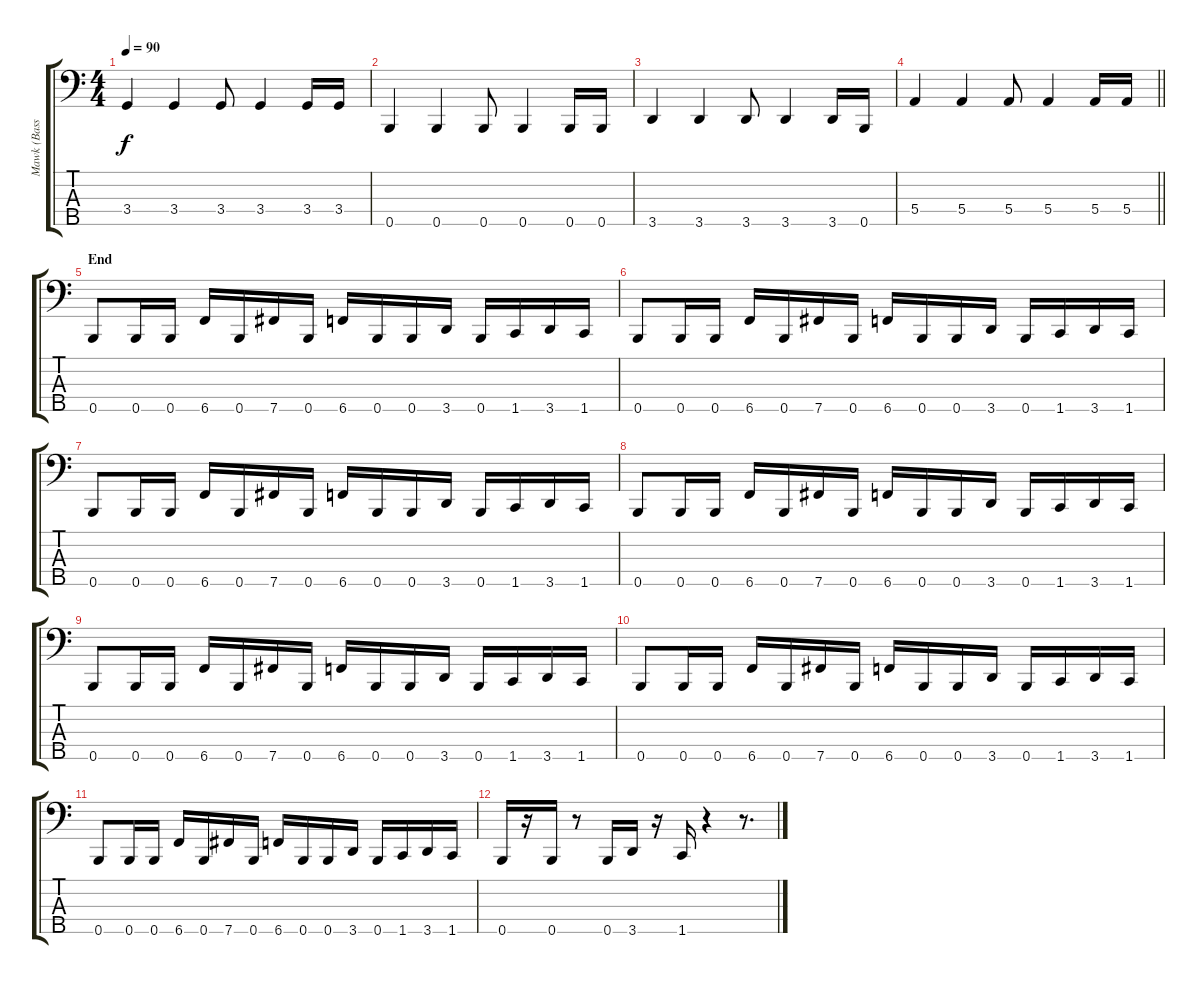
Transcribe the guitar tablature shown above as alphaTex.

\track ("Mawk (Bass - 5 Strings)" "Mawk (Bass") {instrument electricbassfinger}
\staff {score tabs}
\tuning (G2 D2 A1 E1 B0) {hide}
\ts (4 4)
\tempo 90
\clef f4
\ks c
3.4.4{dy f} 3.4.4 3.4.8 3.4.4 3.4.16 3.4.16 |
0.5.4 0.5.4 0.5.8 0.5.4 0.5.16 0.5.16 |
3.5.4 3.5.4 3.5.8 3.5.4 3.5.16 0.5.16 |
\barLineRight lightlight
5.4.4 5.4.4 5.4.8 5.4.4 5.4.16 5.4.16 |
\section ("" "End")
0.5.8 0.5.16 0.5.16 6.5.16 0.5.16 7.5.16 0.5.16 6.5.16 0.5.16 0.5.16 3.5.16 0.5.16 1.5.16 3.5.16 1.5.16 |
0.5.8 0.5.16 0.5.16 6.5.16 0.5.16 7.5.16 0.5.16 6.5.16 0.5.16 0.5.16 3.5.16 0.5.16 1.5.16 3.5.16 1.5.16 |
0.5.8 0.5.16 0.5.16 6.5.16 0.5.16 7.5.16 0.5.16 6.5.16 0.5.16 0.5.16 3.5.16 0.5.16 1.5.16 3.5.16 1.5.16 |
0.5.8 0.5.16 0.5.16 6.5.16 0.5.16 7.5.16 0.5.16 6.5.16 0.5.16 0.5.16 3.5.16 0.5.16 1.5.16 3.5.16 1.5.16 |
0.5.8 0.5.16 0.5.16 6.5.16 0.5.16 7.5.16 0.5.16 6.5.16 0.5.16 0.5.16 3.5.16 0.5.16 1.5.16 3.5.16 1.5.16 |
0.5.8 0.5.16 0.5.16 6.5.16 0.5.16 7.5.16 0.5.16 6.5.16 0.5.16 0.5.16 3.5.16 0.5.16 1.5.16 3.5.16 1.5.16 |
0.5.8 0.5.16 0.5.16 6.5.16 0.5.16 7.5.16 0.5.16 6.5.16 0.5.16 0.5.16 3.5.16 0.5.16 1.5.16 3.5.16 1.5.16 |
0.5.16 r.16 0.5.16 r.8 0.5.16 3.5.16 r.16 1.5.16 r.4 r.8{d}
